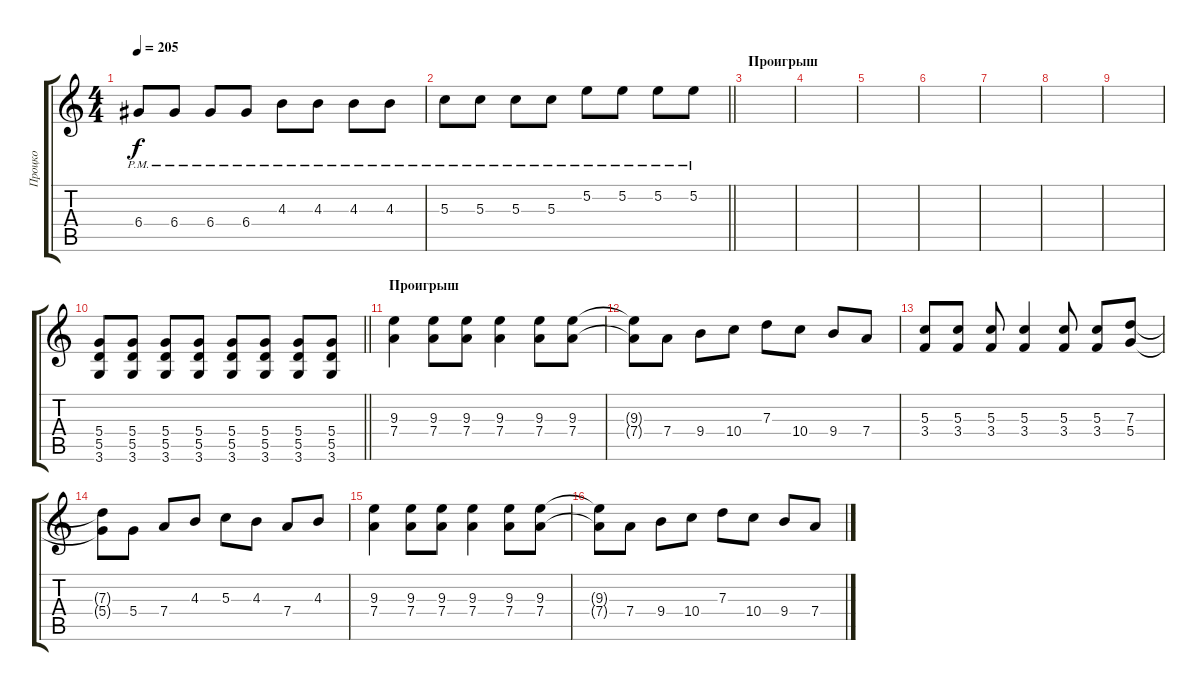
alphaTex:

\track ("Процко" "Процко") {instrument distortionguitar}
\staff {score tabs}
\tuning (E4 B3 G3 D3 A2 E2) {hide}
\ts (4 4)
\tempo 205
\clef g2
\ks c
6.4{pm}.8{dy f} 6.4{pm}.8 6.4{pm}.8 6.4{pm}.8 4.3{pm}.8 4.3{pm}.8 4.3{pm}.8 4.3{pm}.8 |
\barLineRight lightlight
5.3{pm}.8 5.3{pm}.8 5.3{pm}.8 5.3{pm}.8 5.2{pm}.8 5.2{pm}.8 5.2{pm}.8 5.2{pm}.8 |
\section ("" "Проигрыш")
|
|
|
|
|
|
|
\barLineRight lightlight
(5.4 5.5 3.6).8 (5.4 5.5 3.6).8 (5.4 5.5 3.6).8 (5.4 5.5 3.6).8 (5.4 5.5 3.6).8 (5.4 5.5 3.6).8 (5.4 5.5 3.6).8 (5.4 5.5 3.6).8 |
\section ("" "Проигрыш")
(9.3 7.4).4 (9.3 7.4).8 (9.3 7.4).8 (9.3 7.4).4 (9.3 7.4).8 (9.3 7.4).8 |
(9.3{t} 7.4{t}).8 7.4.8 9.4.8 10.4.8 7.3.8 10.4.8 9.4.8 7.4.8 |
(5.3 3.4).8 (5.3 3.4).8 (5.3 3.4).8 (5.3 3.4).4 (5.3 3.4).8 (5.3 3.4).8 (7.3 5.4).8 |
(7.3{t} 5.4{t}).8 5.4.8 7.4.8 4.3.8 5.3.8 4.3.8 7.4.8 4.3.8 |
(9.3 7.4).4 (9.3 7.4).8 (9.3 7.4).8 (9.3 7.4).4 (9.3 7.4).8 (9.3 7.4).8 |
(9.3{t} 7.4{t}).8 7.4.8 9.4.8 10.4.8 7.3.8 10.4.8 9.4.8 7.4.8
